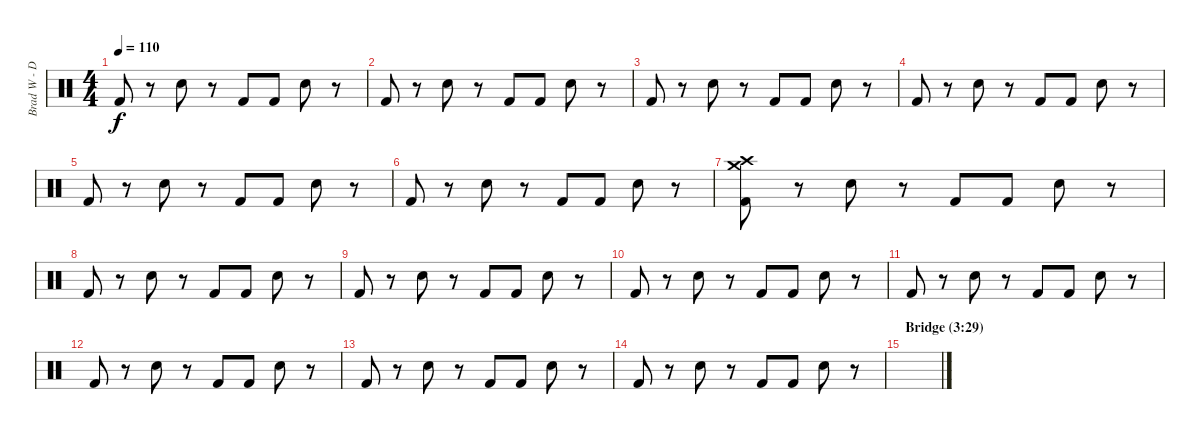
\track ("Brad W - Drums" "Brad W - D") {instrument percussion}
\staff {score}
\articulation defaults
\ts (4 4)
\tempo 110
\clef neutral
\ks c "Kick (hit) 2".8{dy f}
r.8 "Snare (hit) 2".8 r.8 "Kick (hit) 2".8 "Kick (hit) 2".8 "Snare (hit) 2".8 r.8 |
"Kick (hit) 2".8 r.8 "Snare (hit) 2".8 r.8 "Kick (hit) 2".8 "Kick (hit) 2".8 "Snare (hit) 2".8 r.8 |
"Kick (hit) 2".8 r.8 "Snare (hit) 2".8 r.8 "Kick (hit) 2".8 "Kick (hit) 2".8 "Snare (hit) 2".8 r.8 |
"Kick (hit) 2".8 r.8 "Snare (hit) 2".8 r.8 "Kick (hit) 2".8 "Kick (hit) 2".8 "Snare (hit) 2".8 r.8 |
"Kick (hit) 2".8 r.8 "Snare (hit) 2".8 r.8 "Kick (hit) 2".8 "Kick (hit) 2".8 "Snare (hit) 2".8 r.8 |
"Kick (hit) 2".8 r.8 "Snare (hit) 2".8 r.8 "Kick (hit) 2".8 "Kick (hit) 2".8 "Snare (hit) 2".8 r.8 |
("Crash high (hit)" "Crash medium (hit)" "Kick (hit) 2").8 r.8 "Snare (hit) 2".8 r.8 "Kick (hit) 2".8 "Kick (hit) 2".8 "Snare (hit) 2".8 r.8 |
"Kick (hit) 2".8 r.8 "Snare (hit) 2".8 r.8 "Kick (hit) 2".8 "Kick (hit) 2".8 "Snare (hit) 2".8 r.8 |
"Kick (hit) 2".8 r.8 "Snare (hit) 2".8 r.8 "Kick (hit) 2".8 "Kick (hit) 2".8 "Snare (hit) 2".8 r.8 |
"Kick (hit) 2".8 r.8 "Snare (hit) 2".8 r.8 "Kick (hit) 2".8 "Kick (hit) 2".8 "Snare (hit) 2".8 r.8 |
"Kick (hit) 2".8 r.8 "Snare (hit) 2".8 r.8 "Kick (hit) 2".8 "Kick (hit) 2".8 "Snare (hit) 2".8 r.8 |
"Kick (hit) 2".8 r.8 "Snare (hit) 2".8 r.8 "Kick (hit) 2".8 "Kick (hit) 2".8 "Snare (hit) 2".8 r.8 |
"Kick (hit) 2".8 r.8 "Snare (hit) 2".8 r.8 "Kick (hit) 2".8 "Kick (hit) 2".8 "Snare (hit) 2".8 r.8 |
"Kick (hit) 2".8 r.8 "Snare (hit) 2".8 r.8 "Kick (hit) 2".8 "Kick (hit) 2".8 "Snare (hit) 2".8 r.8 |
\section ("" "Bridge (3:29)")
